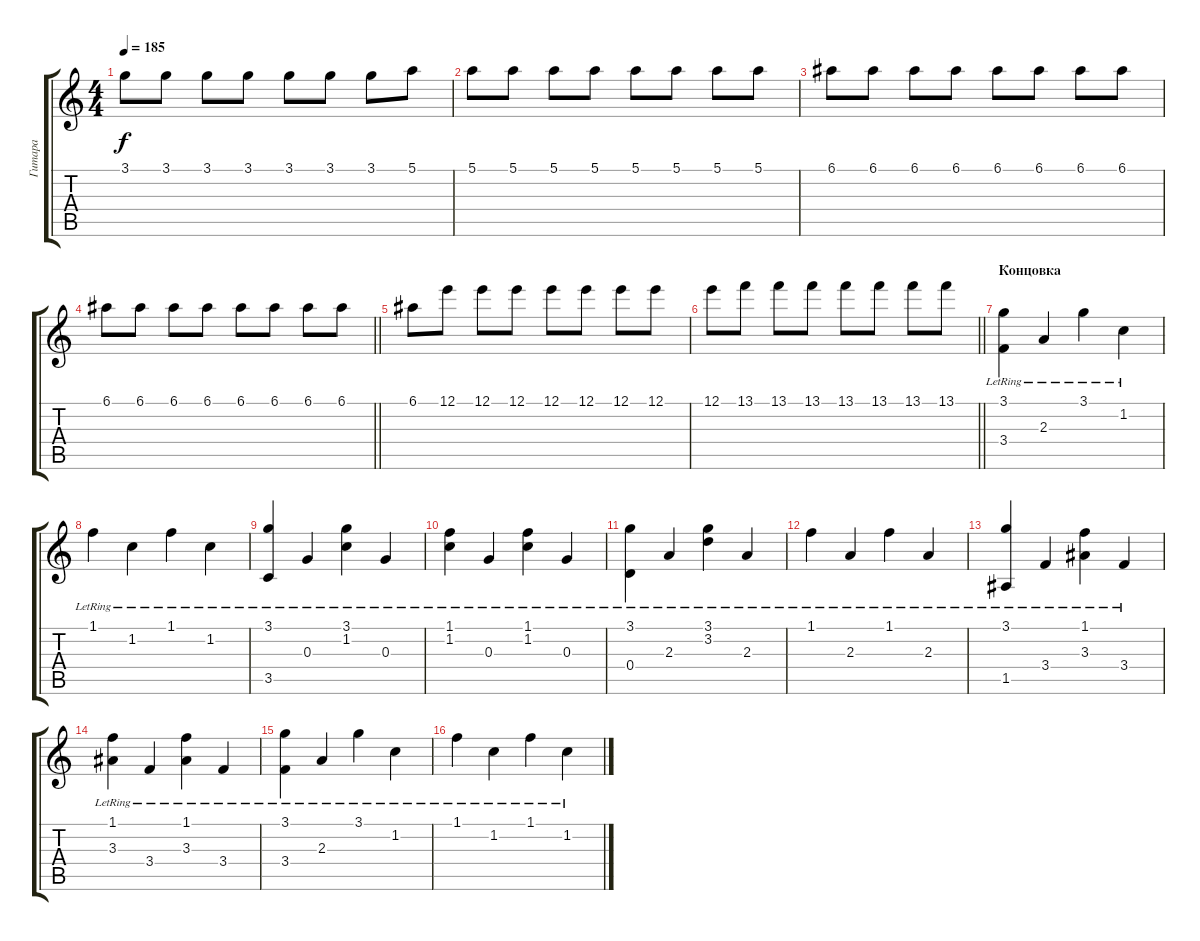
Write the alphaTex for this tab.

\track ("Гитара" "Гитара") {instrument acousticguitarsteel}
\staff {score tabs}
\tuning (E4 B3 G3 D3 A2 E2) {hide}
\ts (4 4)
\tempo 185
\clef g2
\ks c
3.1.8{dy f} 3.1.8 3.1.8 3.1.8 3.1.8 3.1.8 3.1.8 5.1.8 |
5.1.8 5.1.8 5.1.8 5.1.8 5.1.8 5.1.8 5.1.8 5.1.8 |
6.1.8 6.1.8 6.1.8 6.1.8 6.1.8 6.1.8 6.1.8 6.1.8 |
\barLineRight lightlight
6.1.8 6.1.8 6.1.8 6.1.8 6.1.8 6.1.8 6.1.8 6.1.8 |
6.1.8 12.1.8 12.1.8 12.1.8 12.1.8 12.1.8 12.1.8 12.1.8 |
\barLineRight lightlight
12.1.8 13.1.8 13.1.8 13.1.8 13.1.8 13.1.8 13.1.8 13.1.8 |
\section ("" "Концовка")
(3.1{lr} 3.4{lr}).4 2.3{lr}.4 3.1{lr}.4 1.2{lr}.4 |
1.1{lr}.4 1.2{lr}.4 1.1{lr}.4 1.2{lr}.4 |
(3.1{lr} 3.5{lr}).4 0.3{lr}.4 (3.1{lr} 1.2{lr}).4 0.3{lr}.4 |
(1.1{lr} 1.2{lr}).4 0.3{lr}.4 (1.1{lr} 1.2{lr}).4 0.3{lr}.4 |
(3.1{lr} 0.4{lr}).4 2.3{lr}.4 (3.1{lr} 3.2{lr}).4 2.3{lr}.4 |
1.1{lr}.4 2.3{lr}.4 1.1{lr}.4 2.3{lr}.4 |
(3.1{lr} 1.5{lr}).4 3.4{lr}.4 (1.1{lr} 3.3{lr}).4 3.4{lr}.4 |
(1.1{lr} 3.3{lr}).4 3.4{lr}.4 (1.1{lr} 3.3{lr}).4 3.4{lr}.4 |
(3.1{lr} 3.4{lr}).4 2.3{lr}.4 3.1{lr}.4 1.2{lr}.4 |
1.1{lr}.4 1.2{lr}.4 1.1{lr}.4 1.2{lr}.4
